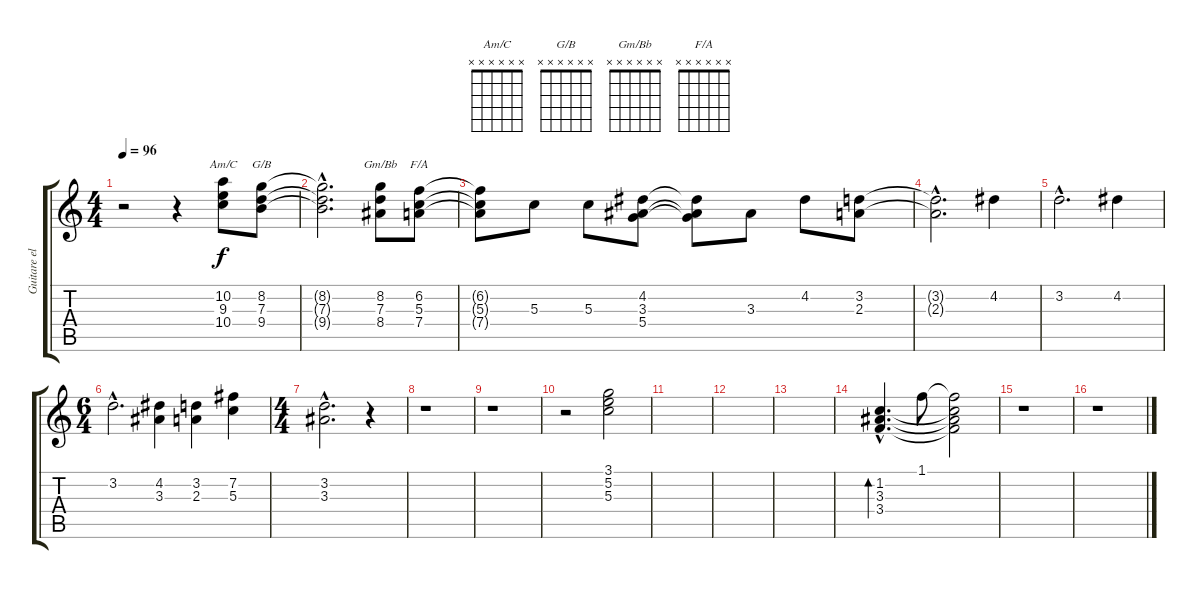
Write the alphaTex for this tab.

\track ("Guitare elec 2" "Guitare el") {instrument electricguitarclean}
\staff {score tabs}
\tuning (E4 B3 G3 D3 A2 E2) {hide}
\chord ("Am/C" x x x x x x) {firstfret 0}
\chord ("G/B" x x x x x x) {firstfret 0}
\chord ("Gm/Bb" x x x x x x) {firstfret 0}
\chord ("F/A" x x x x x x) {firstfret 0}
\ts (4 4)
\tempo 96
\clef g2
\ks c
r.2{dy f} r.4 (10.2 9.3 10.4).8{ch "Am/C"} (8.2 7.3 9.4).8{ch "G/B"} |
(8.2{hac t} 7.3{hac t} 9.4{hac t}).2{d} (8.2 7.3 8.4).8{ch "Gm/Bb"} (6.2 5.3 7.4).8{ch "F/A"} |
(6.2{t} 5.3{t} 7.4{t}).8 5.3.8 5.3.8 (4.2 3.3 5.4).8 (4.2{t} 3.3{t} 5.4{t}).8 3.3.8 4.2.8 (3.2 2.3).8 |
(3.2{hac t} 2.3{hac t}).2{d} 4.2.4 |
3.2{hac}.2{d} 4.2.4 |
\ts (6 4)
3.2{hac}.2{d} (4.2 3.3).4 (3.2 2.3).4 (7.2 5.3).4 |
\ts (4 4)
(3.2{hac} 3.3{hac}).2{d} r.4 |
r.1 |
r.1 |
r.2 (3.1 5.2 5.3).2 |
|
|
|
(1.2{hac} 3.3{hac} 3.4{hac}).4{d bd 60} 1.1.8 (1.1{t} 1.2{t} 3.3{t} 3.4{t}).2 |
r.1 |
r.1
